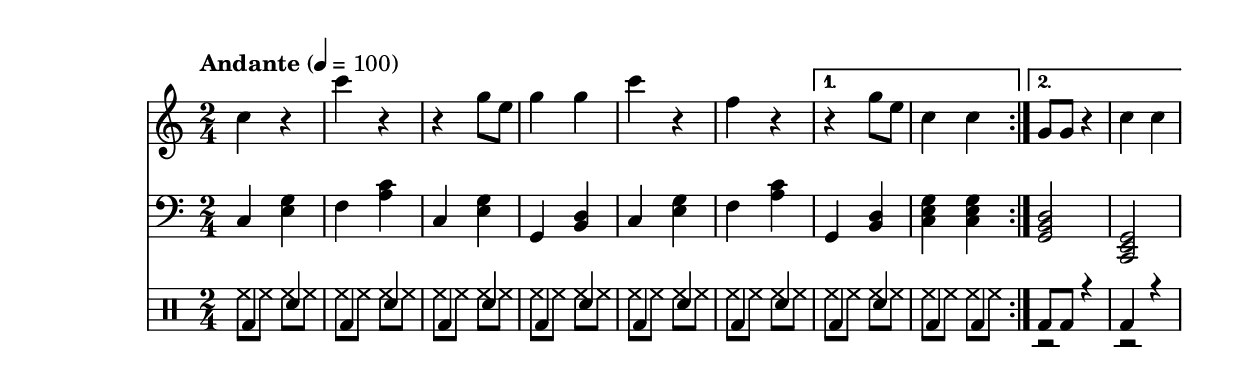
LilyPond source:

% LilyBin
% Период
% Простая мелодия с аккордами
% Финальный аккорд сделан "картошкой", для придания ему "финальности"
% Последний аккорд первого повтора сделан мощнее
% Простейшая барабанная дорожка
% T S T D T S D T

myMelody = \new Staff {
	\time 2/4
	\tempo "Andante" 4 = 100
	\clef "treble"
	\key c \major
    
    \set Staff.midiMinimumVolume = #0.5
    \set Staff.midiMaximumVolume = #0.9
    
	\repeat volta 2 {
		c4 r             % C
        c' r             % F
        r g8 e8          % C
        g4 g4            % G
        
        c4 r             % C
        f, r             % F
	}
	\alternative {
		{ r4 g8 e8       % G
          c4 c           % C
        }
		{ g8 g8 r4       % G
          c4 c           % C
        }
	}
}

myAcc = \new Staff {
	\time 2/4
	\tempo "Andante" 4 = 100
	\clef "bass"
	\key c \major
    
    \set Staff.midiMinimumVolume = #0.3
    \set Staff.midiMaximumVolume = #0.7
    
	\repeat volta 2 {
		c4 <e g>         % C
        f  <a c>         % F
        c, <e g>         % C
        g, <b d>         % G
                         
        c  <e g>         % C
        f  <a c>         % F
	}
	\alternative {
		{ g,4 <b d>        % G
          <c e g>4 <c e g> % C
        }
		{ <g  b d>2      % G
          <c, e g>2      % C
        }
	}
}

drumsMain = \drummode {
    \repeat volta 2 {
        bd4 sn         % C
        bd4 sn         % F
        bd4 sn         % C
        bd4 sn         % G
                         
        bd4 sn         % C
        bd4 sn         % F
    }
    \alternative {
        { bd4 sn       % G
          bd4 bd       % C
        }
        { bd8 bd r4    % G
          bd4 r        % C
        }
    }
}

drumsAcc = \drummode {
    \repeat volta 2 {
        hh8 hh hh hh         % C
        hh8 hh hh hh         % F
        hh8 hh hh hh         % C
        hh8 hh hh hh         % G
                         
        hh8 hh hh hh         % C
        hh8 hh hh hh         % F
    }
    \alternative {
        { hh8 hh hh hh       % G
          hh8 hh hh hh       % C
        }
        { r2                 % G
          r2                 % C
        }
    }
}


drumsTrack = \new DrumStaff {
	\time 2/4
	\tempo "Andante" 4 = 100
    
    \set Staff.midiMinimumVolume = #0.3
    \set Staff.midiMaximumVolume = #0.7
    <<
        \new DrumVoice { \voiceTwo \drumsAcc }
        \new DrumVoice { \voiceOne \drumsMain }
    >>
}

main =  {
	<<
	\relative c'' { \myMelody }
	\relative c { \myAcc }
    { \drumsTrack }
	>>
}

\score{
	\main
	\layout{ }
}

\score{
	\unfoldRepeats
	\main
	\midi{ }
}


